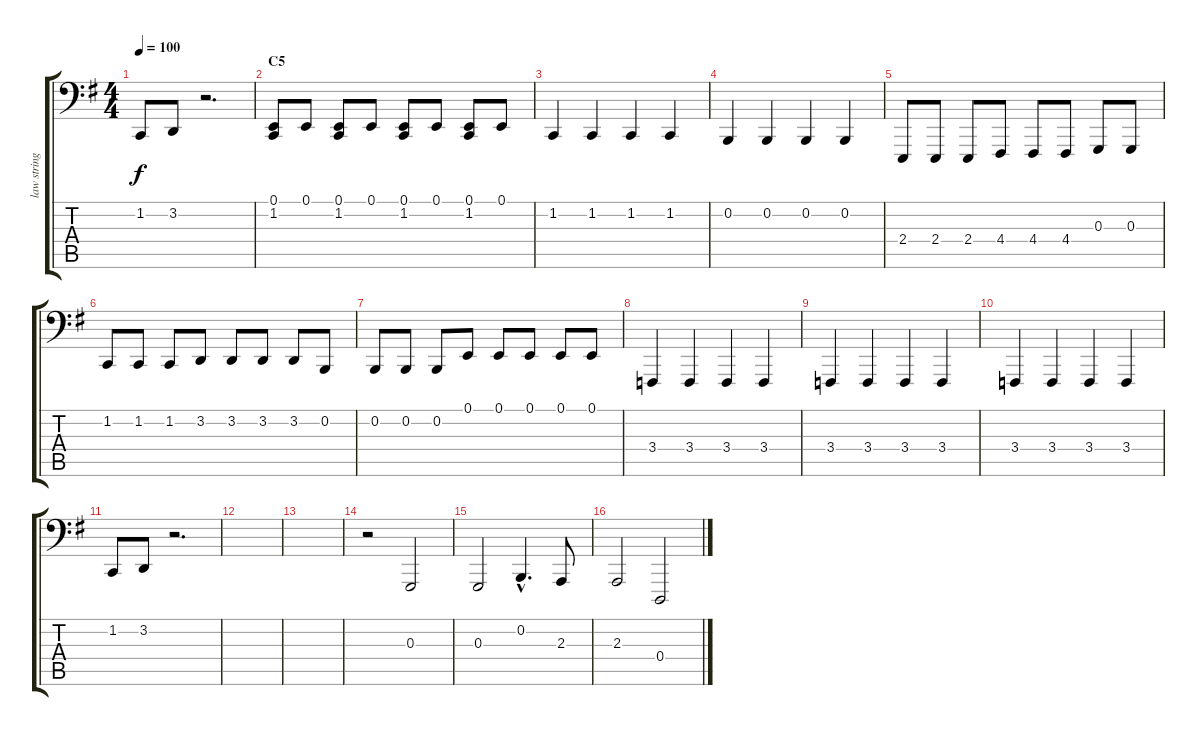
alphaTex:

\track ("law strings" "law string") {instrument tremolostrings}
\staff {score tabs}
\tuning (E2 B1 G1 D1 A0 E0) {hide}
\ts (4 4)
\tempo 100
\clef f4
\ks g
1.2.8{dy f} 3.2.8 r.2{d} |
\section ("" "C5")
(0.1 1.2).8 0.1.8 (0.1 1.2).8 0.1.8 (0.1 1.2).8 0.1.8 (0.1 1.2).8 0.1.8 |
1.2.4 1.2.4 1.2.4 1.2.4 |
0.2.4 0.2.4 0.2.4 0.2.4 |
2.4.8 2.4.8 2.4.8 4.4.8 4.4.8 4.4.8 0.3.8 0.3.8 |
1.2.8 1.2.8 1.2.8 3.2.8 3.2.8 3.2.8 3.2.8 0.2.8 |
0.2.8 0.2.8 0.2.8 0.1.8 0.1.8 0.1.8 0.1.8 0.1.8 |
3.4.4 3.4.4 3.4.4 3.4.4 |
3.4.4 3.4.4 3.4.4 3.4.4 |
3.4.4 3.4.4 3.4.4 3.4.4 |
1.2.8 3.2.8 r.2{d} |
|
|
r.2 0.3.2 |
0.3.2 0.2{hac}.4{d} 2.3.8 |
2.3.2 0.4.2
